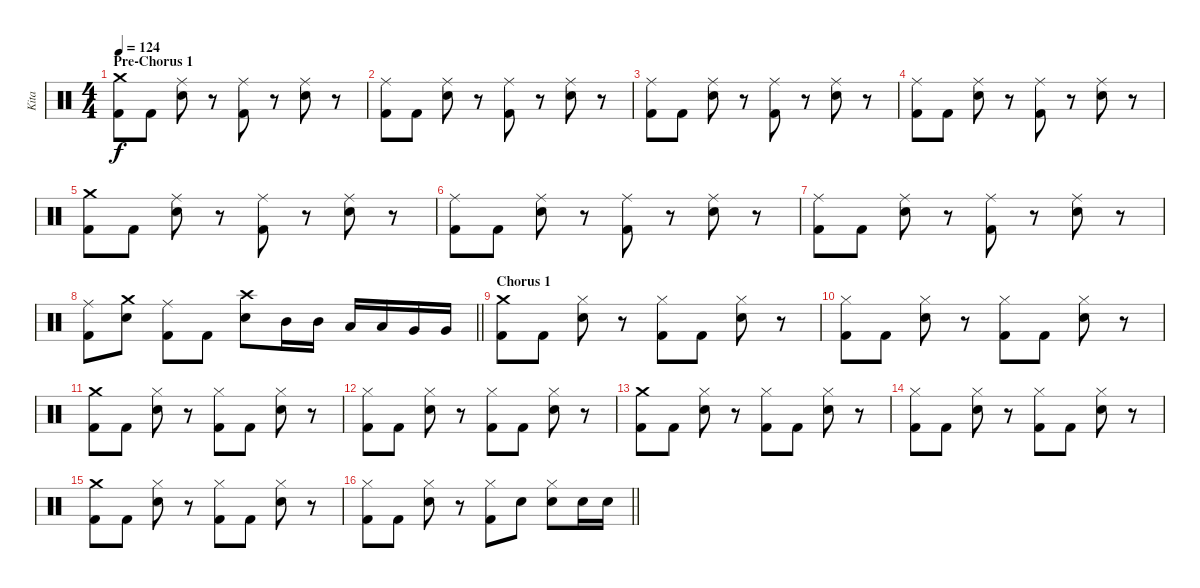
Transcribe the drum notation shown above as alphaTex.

\track ("Kita" "Kita") {instrument percussion}
\staff {score}
\articulation defaults
\ts (4 4)
\section ("" "Pre-Chorus 1")
\tempo 124
\clef neutral
\ks c
("Crash medium (hit)" "Kick (hit) 2").8{dy f} "Kick (hit) 2".8 ("Ride (middle)" "Snare (hit) 2").8 r.8 ("Ride (middle)" "Kick (hit) 2").8 r.8 ("Ride (middle)" "Snare (hit) 2").8 r.8 |
("Ride (middle)" "Kick (hit) 2").8 "Kick (hit) 2".8 ("Ride (middle)" "Snare (hit) 2").8 r.8 ("Ride (middle)" "Kick (hit) 2").8 r.8 ("Ride (middle)" "Snare (hit) 2").8 r.8 |
("Ride (middle)" "Kick (hit) 2").8 "Kick (hit) 2".8 ("Ride (middle)" "Snare (hit) 2").8 r.8 ("Ride (middle)" "Kick (hit) 2").8 r.8 ("Ride (middle)" "Snare (hit) 2").8 r.8 |
("Ride (middle)" "Kick (hit) 2").8 "Kick (hit) 2".8 ("Ride (middle)" "Snare (hit) 2").8 r.8 ("Ride (middle)" "Kick (hit) 2").8 r.8 ("Ride (middle)" "Snare (hit) 2").8 r.8 |
("Crash medium (hit)" "Kick (hit) 2").8 "Kick (hit) 2".8 ("Ride (middle)" "Snare (hit) 2").8 r.8 ("Ride (middle)" "Kick (hit) 2").8 r.8 ("Ride (middle)" "Snare (hit) 2").8 r.8 |
("Ride (middle)" "Kick (hit) 2").8 "Kick (hit) 2".8 ("Ride (middle)" "Snare (hit) 2").8 r.8 ("Ride (middle)" "Kick (hit) 2").8 r.8 ("Ride (middle)" "Snare (hit) 2").8 r.8 |
("Ride (middle)" "Kick (hit) 2").8 "Kick (hit) 2".8 ("Ride (middle)" "Snare (hit) 2").8 r.8 ("Ride (middle)" "Kick (hit) 2").8 r.8 ("Ride (middle)" "Snare (hit) 2").8 r.8 |
\barLineRight lightlight
("Ride (middle)" "Kick (hit) 2").8 ("Crash medium (hit)" "Snare (hit) 2").8 ("Ride (middle)" "Kick (hit) 2").8 "Kick (hit) 2".8 ("Crash high (hit)" "Snare (hit) 2").8 "Mid Tom (hit)".16 "Mid Tom (hit)".16 "Low Tom (hit)".16 "Low Tom (hit)".16 "Very Low Tom (hit)".16 "Very Low Tom (hit)".16 |
\section ("" "Chorus 1")
("Crash medium (hit)" "Kick (hit) 2").8 "Kick (hit) 2".8 ("Hi-Hat (closed)" "Snare (hit) 2").8 r.8 ("Hi-Hat (closed)" "Kick (hit) 2").8 "Kick (hit) 2".8 ("Hi-Hat (closed)" "Snare (hit) 2").8 r.8 |
("Hi-Hat (closed)" "Kick (hit) 2").8 "Kick (hit) 2".8 ("Hi-Hat (closed)" "Snare (hit) 2").8 r.8 ("Hi-Hat (closed)" "Kick (hit) 2").8 "Kick (hit) 2".8 ("Hi-Hat (closed)" "Snare (hit) 2").8 r.8 |
("Crash medium (hit)" "Kick (hit) 2").8 "Kick (hit) 2".8 ("Hi-Hat (closed)" "Snare (hit) 2").8 r.8 ("Hi-Hat (closed)" "Kick (hit) 2").8 "Kick (hit) 2".8 ("Hi-Hat (closed)" "Snare (hit) 2").8 r.8 |
("Hi-Hat (closed)" "Kick (hit) 2").8 "Kick (hit) 2".8 ("Hi-Hat (closed)" "Snare (hit) 2").8 r.8 ("Hi-Hat (closed)" "Kick (hit) 2").8 "Kick (hit) 2".8 ("Hi-Hat (closed)" "Snare (hit) 2").8 r.8 |
("Crash medium (hit)" "Kick (hit) 2").8 "Kick (hit) 2".8 ("Hi-Hat (closed)" "Snare (hit) 2").8 r.8 ("Hi-Hat (closed)" "Kick (hit) 2").8 "Kick (hit) 2".8 ("Hi-Hat (closed)" "Snare (hit) 2").8 r.8 |
("Hi-Hat (closed)" "Kick (hit) 2").8 "Kick (hit) 2".8 ("Hi-Hat (closed)" "Snare (hit) 2").8 r.8 ("Hi-Hat (closed)" "Kick (hit) 2").8 "Kick (hit) 2".8 ("Hi-Hat (closed)" "Snare (hit) 2").8 r.8 |
("Crash medium (hit)" "Kick (hit) 2").8 "Kick (hit) 2".8 ("Hi-Hat (closed)" "Snare (hit) 2").8 r.8 ("Hi-Hat (closed)" "Kick (hit) 2").8 "Kick (hit) 2".8 ("Hi-Hat (closed)" "Snare (hit) 2").8 r.8 |
\barLineRight lightlight
("Hi-Hat (closed)" "Kick (hit) 2").8 "Kick (hit) 2".8 ("Hi-Hat (closed)" "Snare (hit) 2").8 r.8 ("Hi-Hat (closed)" "Kick (hit) 2").8 "Snare (hit) 2".8 ("Hi-Hat (closed)" "Snare (hit) 2").8 "Snare (hit) 2".16 "Snare (hit) 2".16
